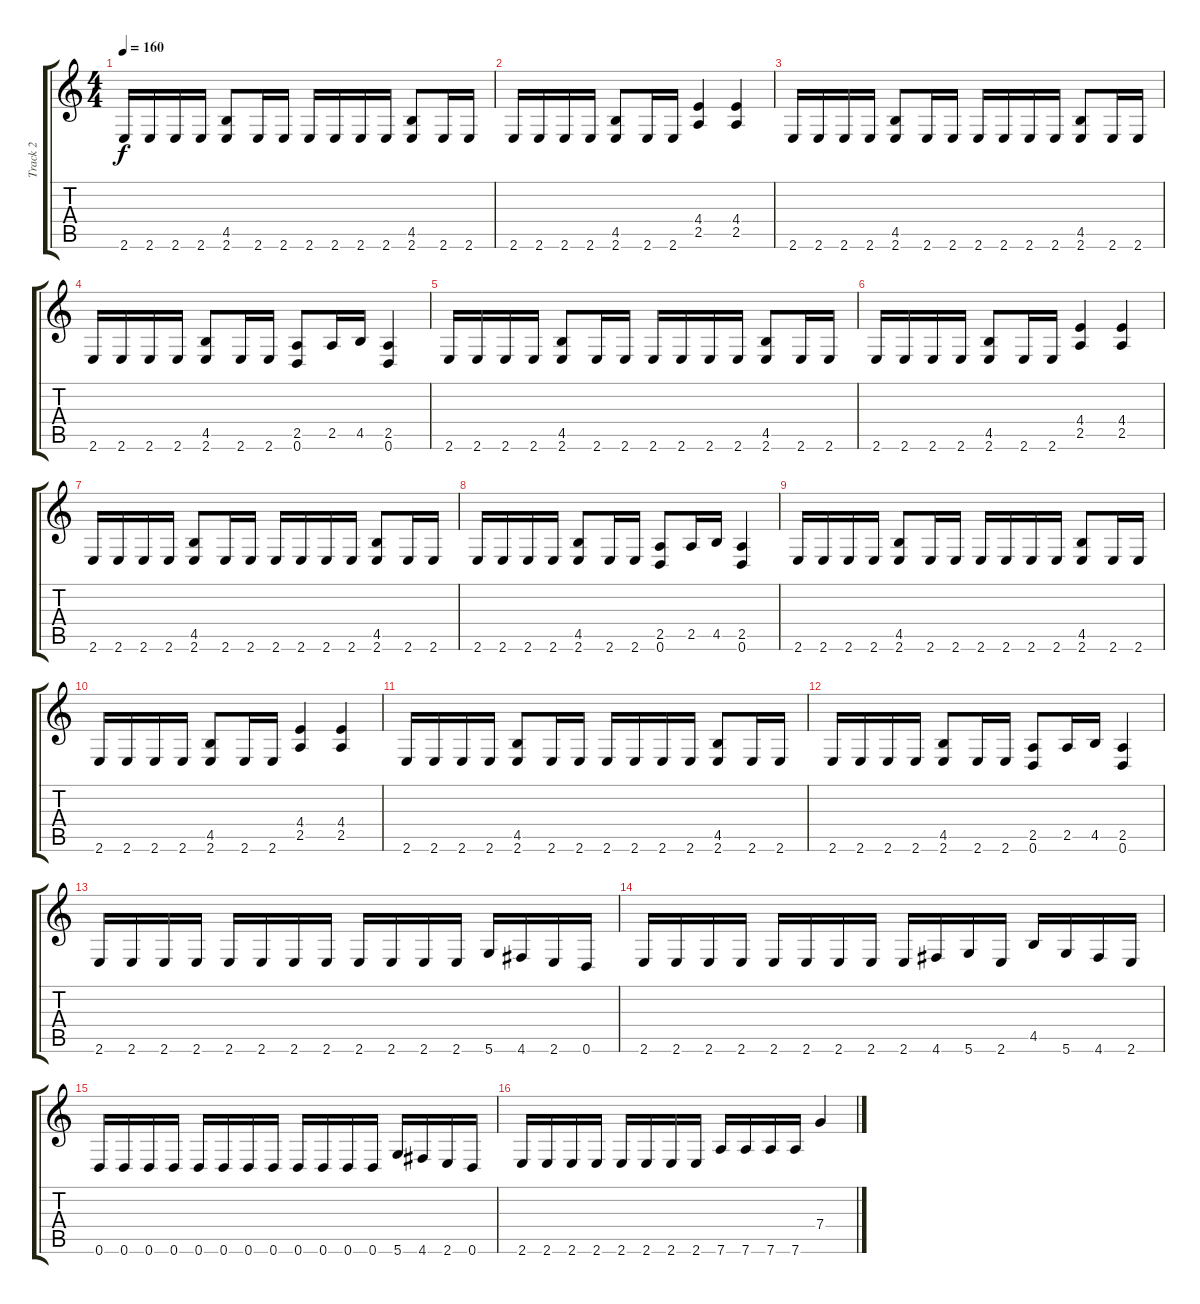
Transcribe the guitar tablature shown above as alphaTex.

\track ("Track 2" "Track 2") {instrument distortionguitar}
\staff {score tabs}
\tuning (D4 A3 F3 C3 G2 D2) {hide}
\ts (4 4)
\tempo 160
\clef g2
\ks c
2.6.16{dy f} 2.6.16 2.6.16 2.6.16 (4.5 2.6).8 2.6.16 2.6.16 2.6.16 2.6.16 2.6.16 2.6.16 (4.5 2.6).8 2.6.16 2.6.16 |
2.6.16 2.6.16 2.6.16 2.6.16 (4.5 2.6).8 2.6.16 2.6.16 (4.4 2.5).4 (4.4 2.5).4 |
2.6.16 2.6.16 2.6.16 2.6.16 (4.5 2.6).8 2.6.16 2.6.16 2.6.16 2.6.16 2.6.16 2.6.16 (4.5 2.6).8 2.6.16 2.6.16 |
2.6.16 2.6.16 2.6.16 2.6.16 (4.5 2.6).8 2.6.16 2.6.16 (2.5 0.6).8 2.5.16 4.5.16 (2.5 0.6).4 |
2.6.16 2.6.16 2.6.16 2.6.16 (4.5 2.6).8 2.6.16 2.6.16 2.6.16 2.6.16 2.6.16 2.6.16 (4.5 2.6).8 2.6.16 2.6.16 |
2.6.16 2.6.16 2.6.16 2.6.16 (4.5 2.6).8 2.6.16 2.6.16 (4.4 2.5).4 (4.4 2.5).4 |
2.6.16 2.6.16 2.6.16 2.6.16 (4.5 2.6).8 2.6.16 2.6.16 2.6.16 2.6.16 2.6.16 2.6.16 (4.5 2.6).8 2.6.16 2.6.16 |
2.6.16 2.6.16 2.6.16 2.6.16 (4.5 2.6).8 2.6.16 2.6.16 (2.5 0.6).8 2.5.16 4.5.16 (2.5 0.6).4 |
2.6.16 2.6.16 2.6.16 2.6.16 (4.5 2.6).8 2.6.16 2.6.16 2.6.16 2.6.16 2.6.16 2.6.16 (4.5 2.6).8 2.6.16 2.6.16 |
2.6.16 2.6.16 2.6.16 2.6.16 (4.5 2.6).8 2.6.16 2.6.16 (4.4 2.5).4 (4.4 2.5).4 |
2.6.16 2.6.16 2.6.16 2.6.16 (4.5 2.6).8 2.6.16 2.6.16 2.6.16 2.6.16 2.6.16 2.6.16 (4.5 2.6).8 2.6.16 2.6.16 |
2.6.16 2.6.16 2.6.16 2.6.16 (4.5 2.6).8 2.6.16 2.6.16 (2.5 0.6).8 2.5.16 4.5.16 (2.5 0.6).4 |
2.6.16{instrument distortionguitar} 2.6.16 2.6.16 2.6.16 2.6.16 2.6.16 2.6.16 2.6.16 2.6.16 2.6.16 2.6.16 2.6.16 5.6.16 4.6.16 2.6.16 0.6.16 |
2.6.16 2.6.16 2.6.16 2.6.16 2.6.16 2.6.16 2.6.16 2.6.16 2.6.16 4.6.16 5.6.16 2.6.16 4.5.16 5.6.16 4.6.16 2.6.16 |
0.6.16 0.6.16 0.6.16 0.6.16 0.6.16 0.6.16 0.6.16 0.6.16 0.6.16 0.6.16 0.6.16 0.6.16 5.6.16 4.6.16 2.6.16 0.6.16 |
2.6.16 2.6.16 2.6.16 2.6.16 2.6.16 2.6.16 2.6.16 2.6.16 7.6.16 7.6.16 7.6.16 7.6.16 7.4.4{instrument guitarharmonics}
